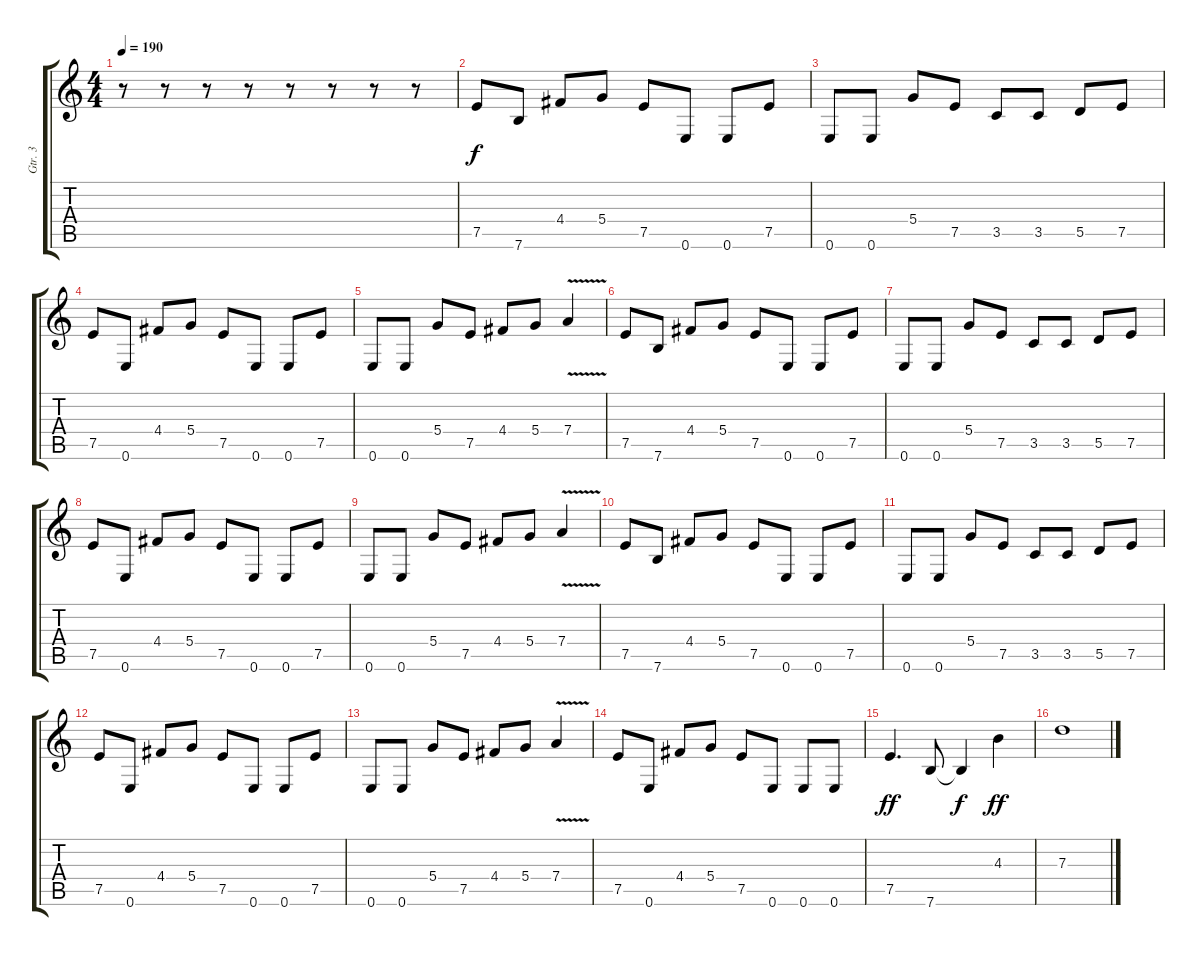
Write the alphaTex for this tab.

\track ("Gtr. 3" "Gtr. 3") {instrument distortionguitar}
\staff {score tabs}
\tuning (E4 B3 G3 D3 A2 E2) {hide}
\ts (4 4)
\tempo 190
\clef g2
\ks c
r.8{dy f} r.8 r.8 r.8 r.8 r.8 r.8 r.8 |
7.5.8{volume 16} 7.6.8 4.4.8 5.4.8 7.5.8 0.6.8 0.6.8 7.5.8 |
0.6.8 0.6.8 5.4.8 7.5.8 3.5.8 3.5.8 5.5.8 7.5.8 |
7.5.8 0.6.8 4.4.8 5.4.8 7.5.8 0.6.8 0.6.8 7.5.8 |
0.6.8 0.6.8 5.4.8 7.5.8 4.4.8 5.4.8 7.4{v}.4 |
7.5.8 7.6.8 4.4.8 5.4.8 7.5.8 0.6.8 0.6.8 7.5.8 |
0.6.8 0.6.8 5.4.8 7.5.8 3.5.8 3.5.8 5.5.8 7.5.8 |
7.5.8 0.6.8 4.4.8 5.4.8 7.5.8 0.6.8 0.6.8 7.5.8 |
0.6.8 0.6.8 5.4.8 7.5.8 4.4.8 5.4.8 7.4{v}.4 |
7.5.8 7.6.8 4.4.8 5.4.8 7.5.8 0.6.8 0.6.8 7.5.8 |
0.6.8 0.6.8 5.4.8 7.5.8 3.5.8 3.5.8 5.5.8 7.5.8 |
7.5.8 0.6.8 4.4.8 5.4.8 7.5.8 0.6.8 0.6.8 7.5.8 |
0.6.8 0.6.8 5.4.8 7.5.8 4.4.8 5.4.8 7.4{v}.4 |
7.5.8 0.6.8 4.4.8 5.4.8 7.5.8 0.6.8 0.6.8 0.6.8 |
7.5.4{d dy ff} 7.6.8 7.6{t}.4{dy f} 4.3.4{dy ff} |
7.3.1
